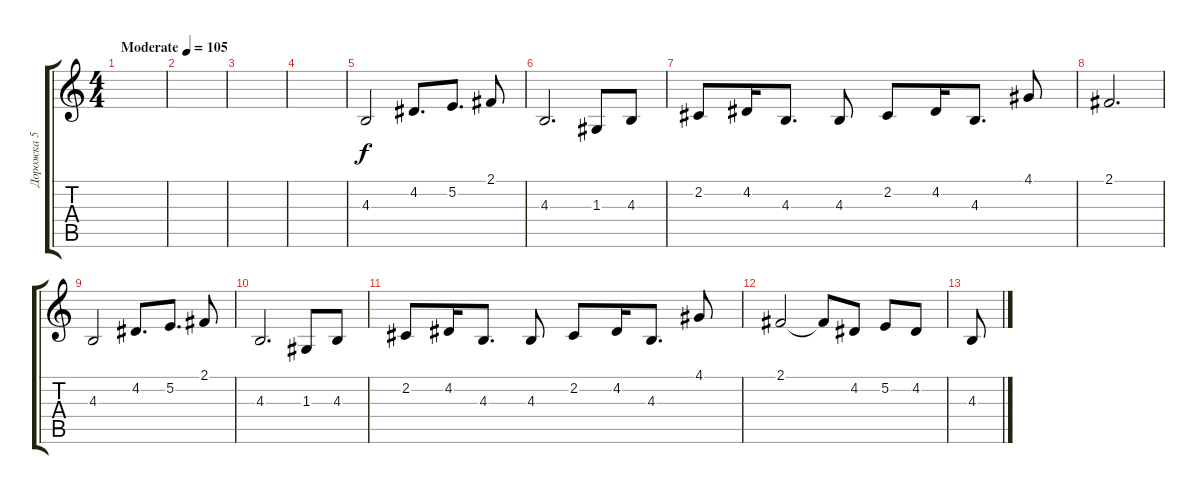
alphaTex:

\track ("Дорожка 5" "Дорожка 5") {instrument trumpet}
\staff {score tabs}
\tuning (E4 B3 G3 D3 A2 E2) {hide}
\ts (4 4)
\tempo (105 "Moderate")
\clef g2
\ks c
|
|
|
|
4.3.2 4.2.8{d} 5.2.8{d} 2.1.8 |
4.3.2{d} 1.3.8 4.3.8 |
2.2.8 4.2.16 4.3.8{d} 4.3.8 2.2.8 4.2.16 4.3.8{d} 4.1.8 |
2.1.2{d} |
4.3.2 4.2.8{d} 5.2.8{d} 2.1.8 |
4.3.2{d} 1.3.8 4.3.8 |
2.2.8 4.2.16 4.3.8{d} 4.3.8 2.2.8 4.2.16 4.3.8{d} 4.1.8 |
2.1.2 2.1{t}.8 4.2.8 5.2.8 4.2.8 |
4.3.8
